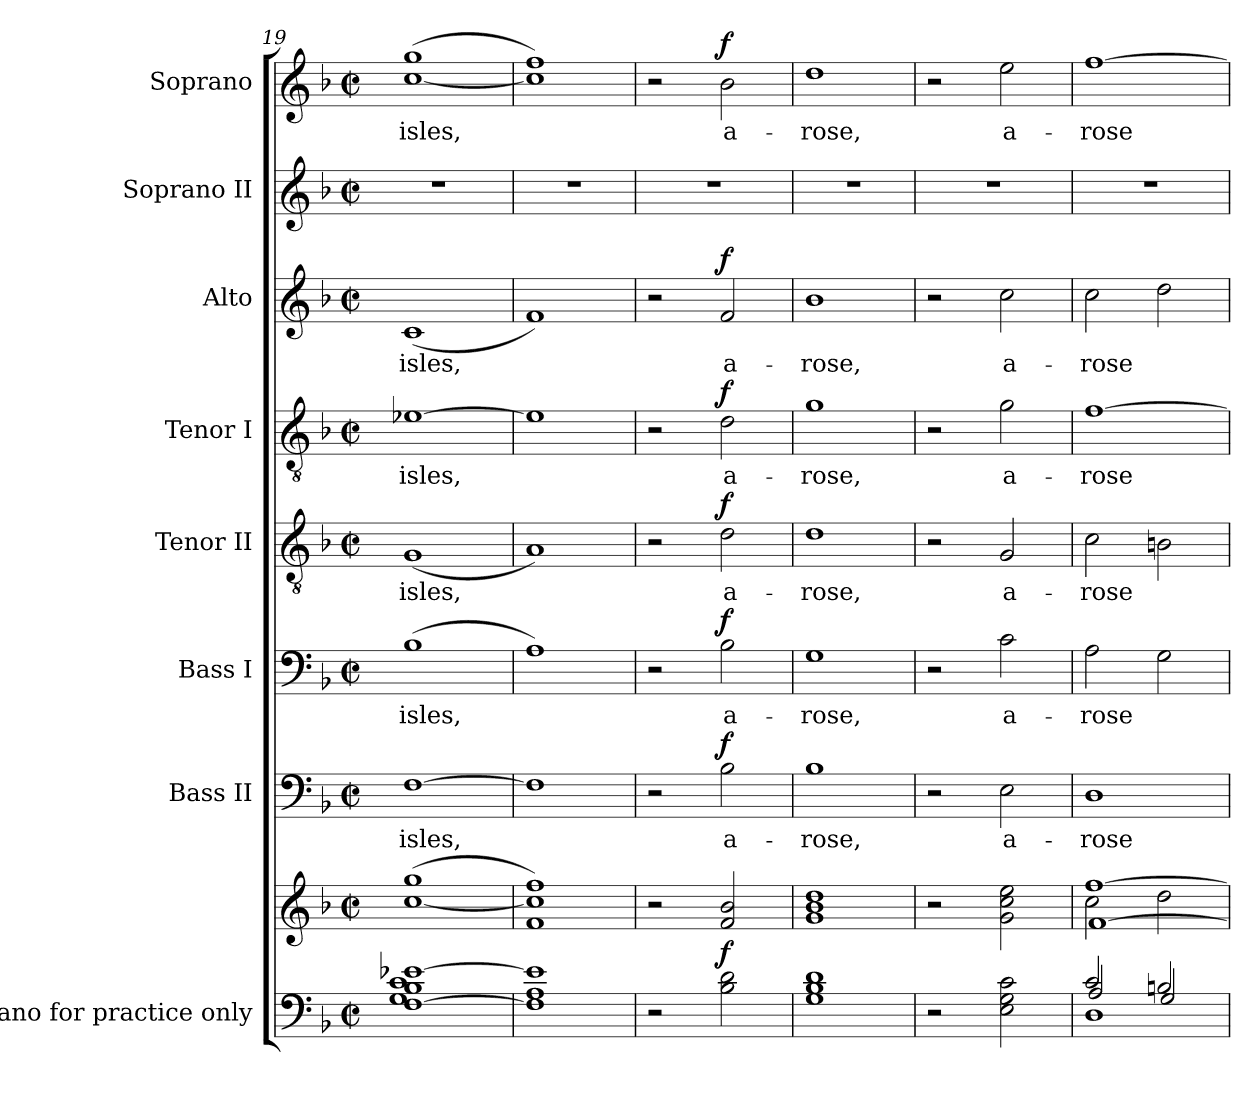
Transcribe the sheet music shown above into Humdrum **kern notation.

**kern	**kern	**dynam	**kern	**text	**dynam	**kern	**text	**dynam	**kern	**text	**dynam	**kern	**text	**dynam	**kern	**text	**dynam	**kern	**kern	**text	**dynam
*part8	*part8	*part8	*part7	*part7	*part7	*part6	*part6	*part6	*part5	*part5	*part5	*part4	*part4	*part4	*part3	*part3	*part3	*part2	*part1	*part1	*part1
*staff9	*staff8	*staff8/9	*staff7	*staff7	*staff7	*staff6	*staff6	*staff6	*staff5	*staff5	*staff5	*staff4	*staff4	*staff4	*staff3	*staff3	*staff3	*staff2	*staff1	*staff1	*staff1
*I"Piano for practice only	*	*	*I"Bass II	*	*	*I"Bass I	*	*	*I"Tenor II	*	*	*I"Tenor I	*	*	*I"Alto	*	*	*I"Soprano II	*I"Soprano	*	*
*I'Pno	*	*	*	*	*	*	*	*	*	*	*	*	*	*	*	*	*	*	*	*	*
*clefF4	*clefG2	*	*clefF4	*	*	*clefF4	*	*	*clefGv2	*	*	*clefGv2	*	*	*clefG2	*	*	*clefG2	*clefG2	*	*
*k[b-]	*k[b-]	*	*k[b-]	*	*	*k[b-]	*	*	*k[b-]	*	*	*k[b-]	*	*	*k[b-]	*	*	*k[b-]	*k[b-]	*	*
*M2/2	*M2/2	*	*M2/2	*	*	*M2/2	*	*	*M2/2	*	*	*M2/2	*	*	*M2/2	*	*	*M2/2	*M2/2	*	*
*met(c|)	*met(c|)	*	*met(c|)	*	*	*met(c|)	*	*	*met(c|)	*	*	*met(c|)	*	*	*met(c|)	*	*	*met(c|)	*met(c|)	*	*
=19	=19	=19	=19	=19	=19	=19	=19	=19	=19	=19	=19	=19	=19	=19	=19	=19	=19	=19	=19	=19	=19
*^	*	*	*	*	*	*	*	*	*	*	*	*	*	*	*	*	*	*	*	*	*
!	!	!	!	!	!LO:LY:b	!	!	!LO:LY:b	!	!	!LO:LY:b	!	!	!LO:LY:b	!	!	!LO:LY:b	!	!	!	!LO:LY:b	!
[<1F 1B- [1e-X	1G 1c	(>[1cc 1gg	.	[1F	isles,	.	(1B-	isles,	.	(1G	isles,	.	[1e-X	isles,	.	(1c	isles,	.	1r	(>[1cc 1gg	isles,	.
*v	*v	*	*	*	*	*	*	*	*	*	*	*	*	*	*	*	*	*	*	*	*	*
=20	=20	=20	=20	=20	=20	=20	=20	=20	=20	=20	=20	=20	=20	=20	=20	=20	=20	=20	=20	=20	=20
1F] 1A 1e-]	1f 1cc] 1ff)	.	1F]	.	.	1A)	.	.	1A)	.	.	1e-]	.	.	1f)	.	.	1r	1cc] 1ff)	.	.
=21	=21	=21	=21	=21	=21	=21	=21	=21	=21	=21	=21	=21	=21	=21	=21	=21	=21	=21	=21	=21	=21
2r	2r	.	2r	.	.	2r	.	.	2r	.	.	2r	.	.	2r	.	.	1r	2r	.	.
!	!	!LO:DY:a=2	!	!LO:LY:b	!LO:DY:a	!	!LO:LY:b	!LO:DY:a	!	!LO:LY:b	!LO:DY:a	!	!LO:LY:b	!LO:DY:a	!	!LO:LY:b	!LO:DY:a	!	!	!LO:LY:b	!LO:DY:a
2B-\ 2d\	2f/ 2b-/	f	2B-\	a-	f	2B-\	a-	f	2d\	a-	f	2d\	a-	f	2f/	a-	f	.	2b-\	a-	f
=22	=22	=22	=22	=22	=22	=22	=22	=22	=22	=22	=22	=22	=22	=22	=22	=22	=22	=22	=22	=22	=22
!	!	!	!	!LO:LY:b	!	!	!LO:LY:b	!	!	!LO:LY:b	!	!	!LO:LY:b	!	!	!LO:LY:b	!	!	!	!LO:LY:b	!
1G 1B- 1d	1g 1b- 1dd	.	1B-	-rose,	.	1G	-rose,	.	1d	-rose,	.	1g	rose,	.	1b-	-rose,	.	1r	1dd	-rose,	.
=23	=23	=23	=23	=23	=23	=23	=23	=23	=23	=23	=23	=23	=23	=23	=23	=23	=23	=23	=23	=23	=23
2r	2r	.	2r	.	.	2r	.	.	2r	.	.	2r	.	.	2r	.	.	1r	2r	.	.
!	!	!	!	!LO:LY:b	!	!	!LO:LY:b	!	!	!LO:LY:b	!	!	!LO:LY:b	!	!	!LO:LY:b	!	!	!	!LO:LY:b	!
2E\ 2G\ 2c\	2g\ 2cc\ 2ee\	.	2E\	a-	.	2c\	a-	.	2G/	a-	.	2g\	a-	.	2cc\	a-	.	.	2ee\	a-	.
!!LO:LB:g=z
=24	=24	=24	=24	=24	=24	=24	=24	=24	=24	=24	=24	=24	=24	=24	=24	=24	=24	=24	=24	=24	=24
*^	*^	*	*	*	*	*	*	*	*	*	*	*	*	*	*	*	*	*	*	*	*
*	*^	*	*^	*	*	*	*	*	*	*	*	*	*	*	*	*	*	*	*	*	*	*	*
!	!	!	!	!	!	!	!	!LO:LY:b	!	!	!LO:LY:b	!	!	!LO:LY:b	!	!	!LO:LY:b	!	!	!LO:LY:b	!	!	!	!LO:LY:b	!
2c/	2A/	1D	[1ff	2cc\	[<1f	.	1D	-rose	.	2A\	-rose	.	2c\	-rose	.	[1f	-rose	.	2cc\	-rose	.	1r	[1ff	-rose	.
2Bn/	2G/	.	.	2dd\	.	.	.	.	.	2G\	.	.	2Bn\	.	.	.	.	.	2dd\	.	.	.	.	.	.
*v	*v	*v	*	*	*	*	*	*	*	*	*	*	*	*	*	*	*	*	*	*	*	*	*	*	*
*	*v	*v	*v	*	*	*	*	*	*	*	*	*	*	*	*	*	*	*	*	*	*	*	*
=	=	=	=	=	=	=	=	=	=	=	=	=	=	=	=	=	=	=	=	=	=
*-	*-	*-	*-	*-	*-	*-	*-	*-	*-	*-	*-	*-	*-	*-	*-	*-	*-	*-	*-	*-	*-
